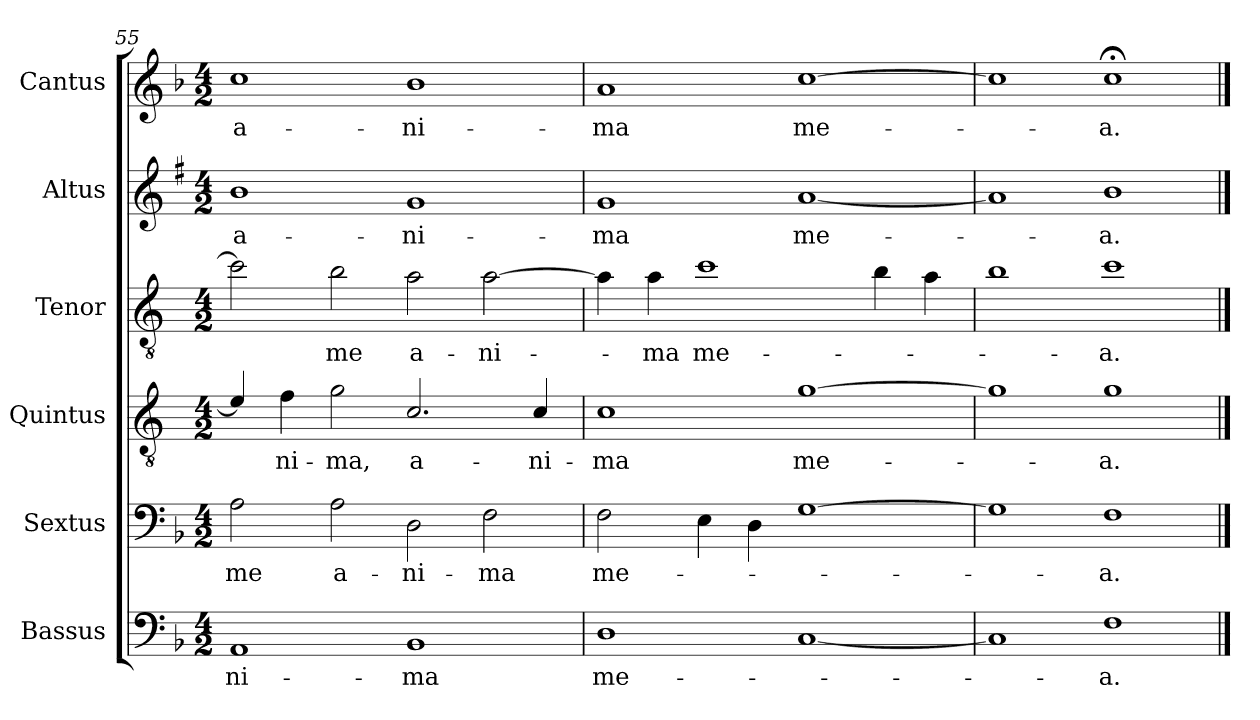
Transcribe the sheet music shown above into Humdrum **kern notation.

**kern	**text	**kern	**text	**kern	**text	**kern	**text	**kern	**text	**kern	**text
*part6	*part6	*part5	*part5	*part4	*part4	*part3	*part3	*part2	*part2	*part1	*part1
*staff6	*staff6	*staff5	*staff5	*staff4	*staff4	*staff3	*staff3	*staff2	*staff2	*staff1	*staff1
*I"Bassus	*	*I"Sextus	*	*I"Quintus	*	*I"Tenor	*	*I"Altus	*	*I"Cantus	*
*I'B	*	*	*	*	*	*I'T	*	*I'A	*	*I'C	*
*clefF4	*	*clefF4	*	*clefGv2	*	*clefGv2	*	*clefG2	*	*clefG2	*
*	*	*	*	*ITrd4c7	*	*ITrd4c7	*	*ITrd1c2	*	*	*
*k[b-]	*	*k[b-]	*	*k[b-]	*	*k[b-]	*	*k[b-]	*	*k[b-]	*
*F:	*	*F:	*	*F:	*	*F:	*	*F:	*	*F:	*
*M4/2	*	*M4/2	*	*M4/2	*	*M4/2	*	*M4/2	*	*M4/2	*
=55	=55	=55	=55	=55	=55	=55	=55	=55	=55	=55	=55
!	!LO:LY:b	!	!LO:LY:b	!	!	!	!	!	!LO:LY:b	!	!LO:LY:b
1AA	-ni-	2A\	me	4A/]	.	2f\]	.	1a	a-	1cc	a-
!	!	!	!	!	!LO:LY:b	!	!	!	!	!	!
.	.	.	.	4B-\	-ni-	.	.	.	.	.	.
!	!	!	!LO:LY:b	!	!LO:LY:b	!	!LO:LY:b	!	!	!	!
.	.	2A\	a-	2c\	-ma,	2e\	me	.	.	.	.
!	!LO:LY:b	!	!LO:LY:b	!	!LO:LY:b	!	!LO:LY:b	!	!LO:LY:b	!	!LO:LY:b
1BB-	-ma	2D\	-ni-	2.F/	a-	2d\	a-	1f	-ni-	1b-	-ni-
!	!	!	!LO:LY:b	!	!	!	!LO:LY:b	!	!	!	!
.	.	2F\	-ma	.	.	[2d\	-ni-	.	.	.	.
!	!	!	!	!	!LO:LY:b	!	!	!	!	!	!
.	.	.	.	4F/	-ni-	.	.	.	.	.	.
=56	=56	=56	=56	=56	=56	=56	=56	=56	=56	=56	=56
!	!LO:LY:b	!	!LO:LY:b	!	!LO:LY:b	!	!	!	!LO:LY:b	!	!LO:LY:b
1D	me-	2F\	me-	1F	-ma	4d\]	.	1f	-ma	1a	-ma
!	!	!	!	!	!	!	!LO:LY:b	!	!	!	!
.	.	.	.	.	.	4d\	-ma	.	.	.	.
!	!	!	!	!	!	!	!LO:LY:b	!	!	!	!
.	.	4E\	.	.	.	1f	me-	.	.	.	.
.	.	4D\	.	.	.	.	.	.	.	.	.
!	!	!	!	!	!LO:LY:b	!	!	!	!LO:LY:b	!	!LO:LY:b
[1C	.	[1G	.	[1c	me-	.	.	[1g	me-	[1cc	me-
.	.	.	.	.	.	4e\	.	.	.	.	.
.	.	.	.	.	.	4d\	.	.	.	.	.
=57	=57	=57	=57	=57	=57	=57	=57	=57	=57	=57	=57
1C]	.	1G]	.	1c]	.	1e	.	1g]	.	1cc]	.
!	!LO:LY:b	!	!LO:LY:b	!	!LO:LY:b	!	!LO:LY:b	!	!LO:LY:b	!	!LO:LY:b
1F	-a.	1F	-a.	1c	-a.	1f	-a.	1a	-a.	1cc;<	-a.
==	==	==	==	==	==	==	==	==	==	==	==
*-	*-	*-	*-	*-	*-	*-	*-	*-	*-	*-	*-
